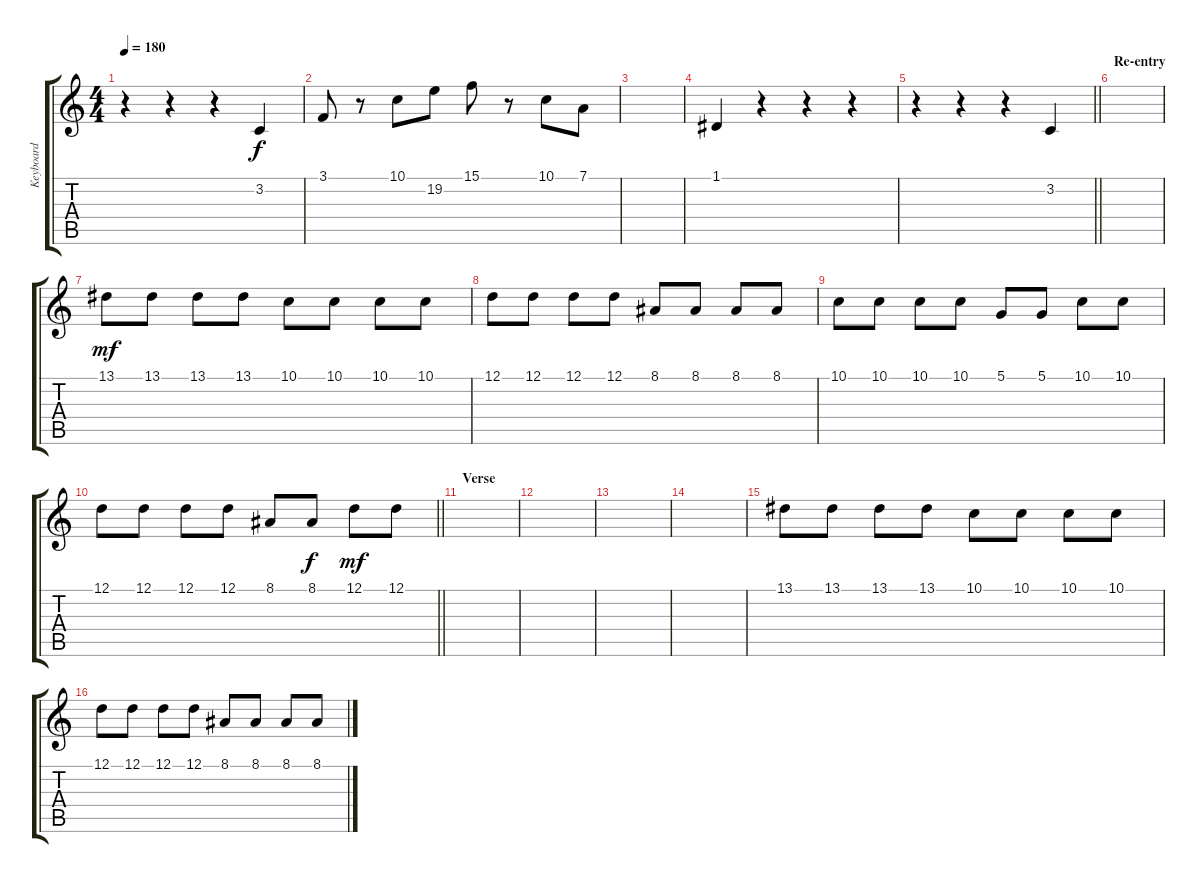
\track ("Keyboard" "Keyboard") {instrument lead1square}
\staff {score tabs}
\tuning (D4 A3 F3 C3 G2 C2) {hide}
\ts (4 4)
\tempo 180
\clef g2
\ks c
r.4{dy f} r.4 r.4 3.2.4 |
3.1.8{instrument stringensemble1} r.8 10.1.8 19.2.8 15.1.8 r.8 10.1.8 7.1.8 |
|
1.1.4 r.4 r.4 r.4 |
\barLineRight lightlight
r.4 r.4 r.4 3.2.4 |
\section ("" "Re-entry")
|
13.1.8{dy mf volume 11 instrument lead1square} 13.1.8 13.1.8 13.1.8 10.1.8 10.1.8 10.1.8 10.1.8 |
12.1.8 12.1.8 12.1.8 12.1.8 8.1.8 8.1.8 8.1.8 8.1.8 |
10.1.8 10.1.8 10.1.8 10.1.8 5.1.8 5.1.8 10.1.8 10.1.8 |
\barLineRight lightlight
12.1.8 12.1.8 12.1.8 12.1.8 8.1.8 8.1.8{dy f} 12.1.8{dy mf} 12.1.8 |
\section ("" "Verse")
|
|
|
|
13.1.8 13.1.8 13.1.8 13.1.8 10.1.8 10.1.8 10.1.8 10.1.8 |
12.1.8 12.1.8 12.1.8 12.1.8 8.1.8 8.1.8 8.1.8 8.1.8
